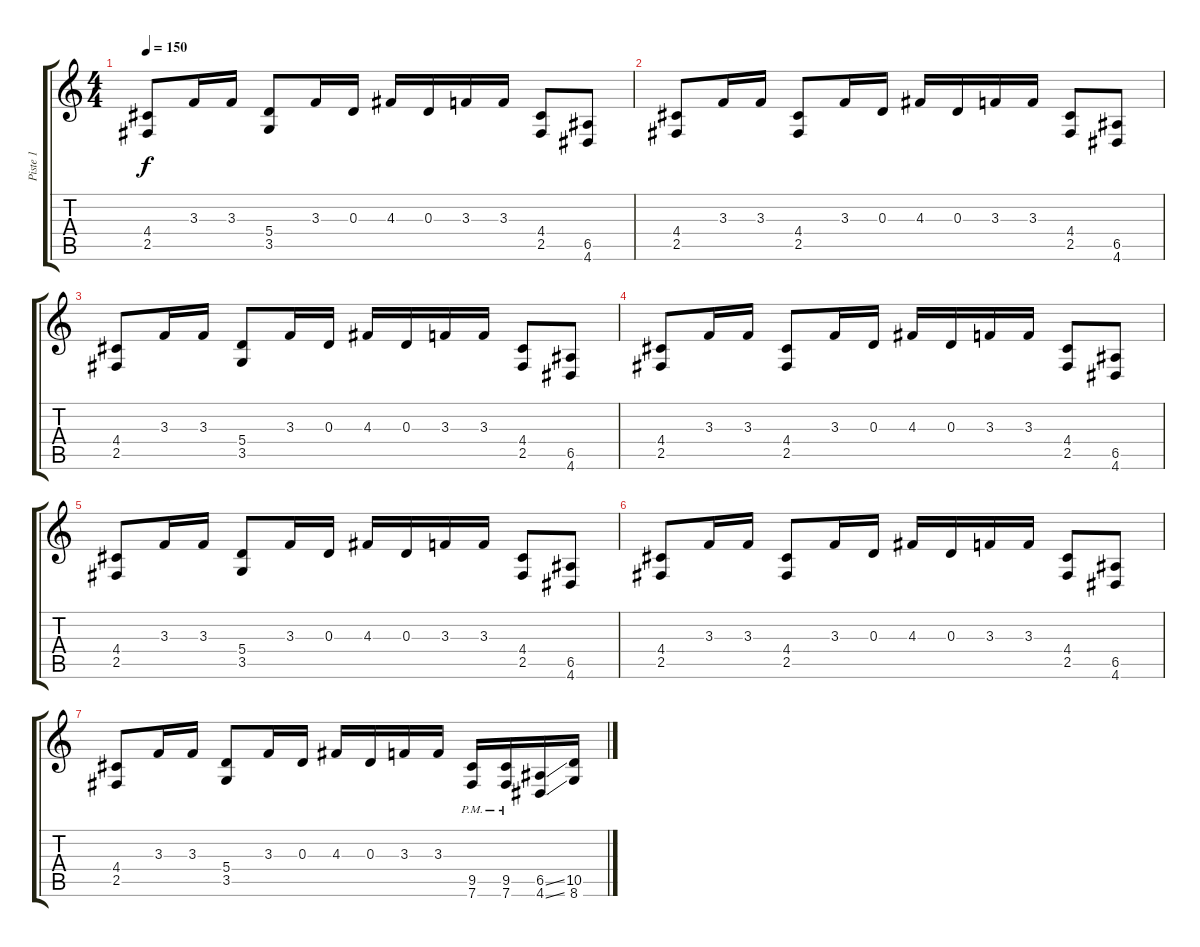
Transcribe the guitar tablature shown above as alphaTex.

\track ("Piste 1" "Piste 1") {instrument distortionguitar}
\staff {score tabs}
\tuning (B3 Gb3 D3 A2 E2 B1) {hide}
\ts (4 4)
\tempo 150
\clef g2
\ks c
(4.4 2.5).8{dy f} 3.3.16 3.3.16 (5.4 3.5).8 3.3.16 0.3.16 4.3.16 0.3.16 3.3.16 3.3.16 (4.4 2.5).8 (6.5 4.6).8 |
(4.4 2.5).8 3.3.16 3.3.16 (4.4 2.5).8 3.3.16 0.3.16 4.3.16 0.3.16 3.3.16 3.3.16 (4.4 2.5).8 (6.5 4.6).8 |
(4.4 2.5).8 3.3.16 3.3.16 (5.4 3.5).8 3.3.16 0.3.16 4.3.16 0.3.16 3.3.16 3.3.16 (4.4 2.5).8 (6.5 4.6).8 |
(4.4 2.5).8 3.3.16 3.3.16 (4.4 2.5).8 3.3.16 0.3.16 4.3.16 0.3.16 3.3.16 3.3.16 (4.4 2.5).8 (6.5 4.6).8 |
(4.4 2.5).8 3.3.16 3.3.16 (5.4 3.5).8 3.3.16 0.3.16 4.3.16 0.3.16 3.3.16 3.3.16 (4.4 2.5).8 (6.5 4.6).8 |
(4.4 2.5).8 3.3.16 3.3.16 (4.4 2.5).8 3.3.16 0.3.16 4.3.16 0.3.16 3.3.16 3.3.16 (4.4 2.5).8 (6.5 4.6).8 |
(4.4 2.5).8 3.3.16 3.3.16 (5.4 3.5).8 3.3.16 0.3.16 4.3.16 0.3.16 3.3.16 3.3.16 (9.5{pm} 7.6{pm}).16 (9.5{pm} 7.6{pm}).16 (6.5{ss} 4.6{ss}).16 (10.5 8.6).16
